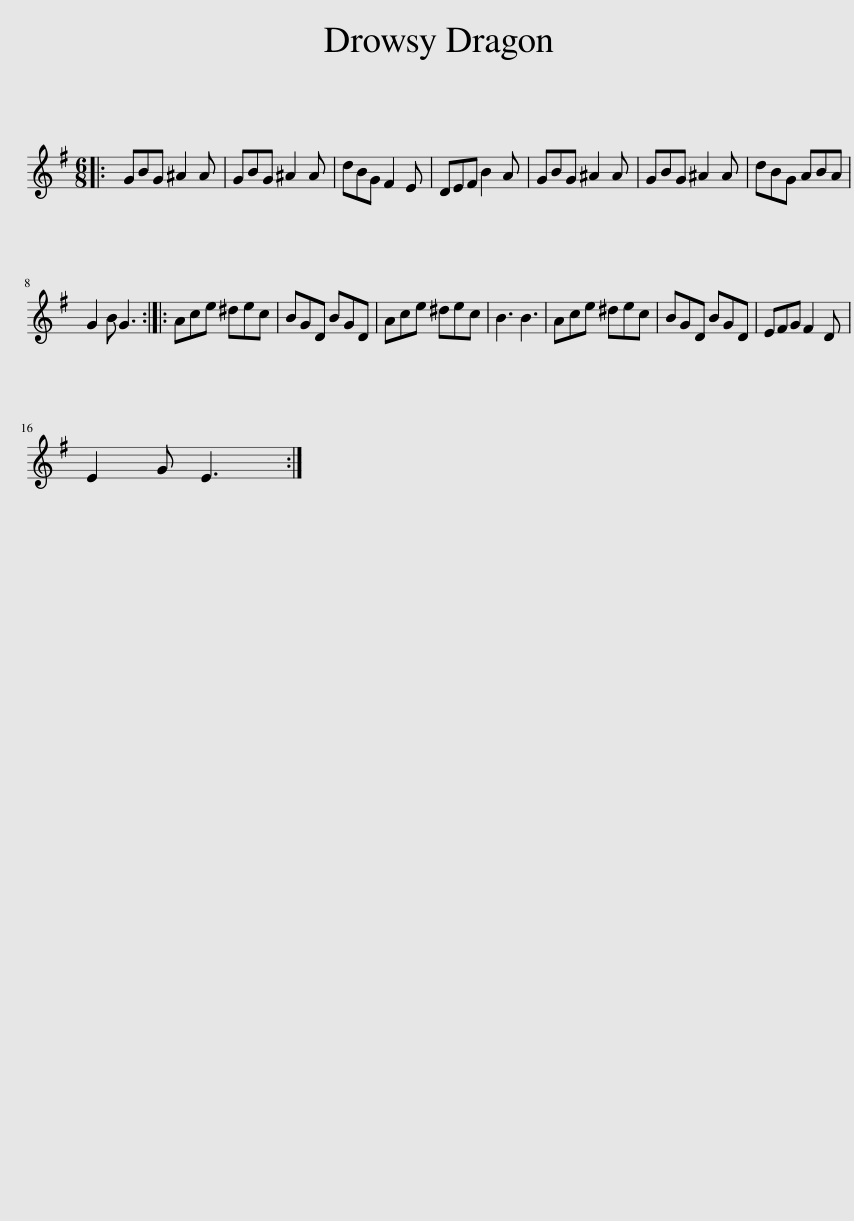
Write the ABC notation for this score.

X:1
L:1/8
M:6/8
I:linebreak $
K:Emin
V:1 treble
V:1
|: GBG ^A2 A | GBG ^A2 A | dBG F2 E | DEF B2 A | GBG ^A2 A | %5
 GBG ^A2 A | dBG ABA |$ G2 B G3 :: Ace ^dec | BGD BGD | %10
 Ace ^dec | B3 B3 | Ace ^dec | BGD BGD | EFG F2 D |$ %15
 E2 G E3 :| %16
